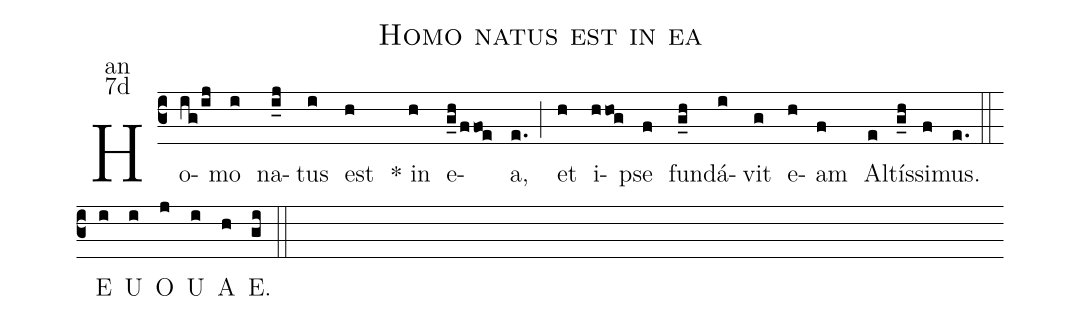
name:Homo natus est in ea;
office-part:an;
mode:7d;
%%
(c3) Ho(ig/ij)mo(i) na(i_j)tus(i) est(h) <sp>*</sp> in(h) e(g_h/ffoe)a,(e.) (;) et(h) i(hhog)pse(f) fun(g_h)dá(i)vit(g) e(h)am(f) Al(e)tís(g_h)si(f)mus.(e.) (::) <eu>E(i) U(i) O(j) U(i) A(h) E.(gi) </eu>(::)
